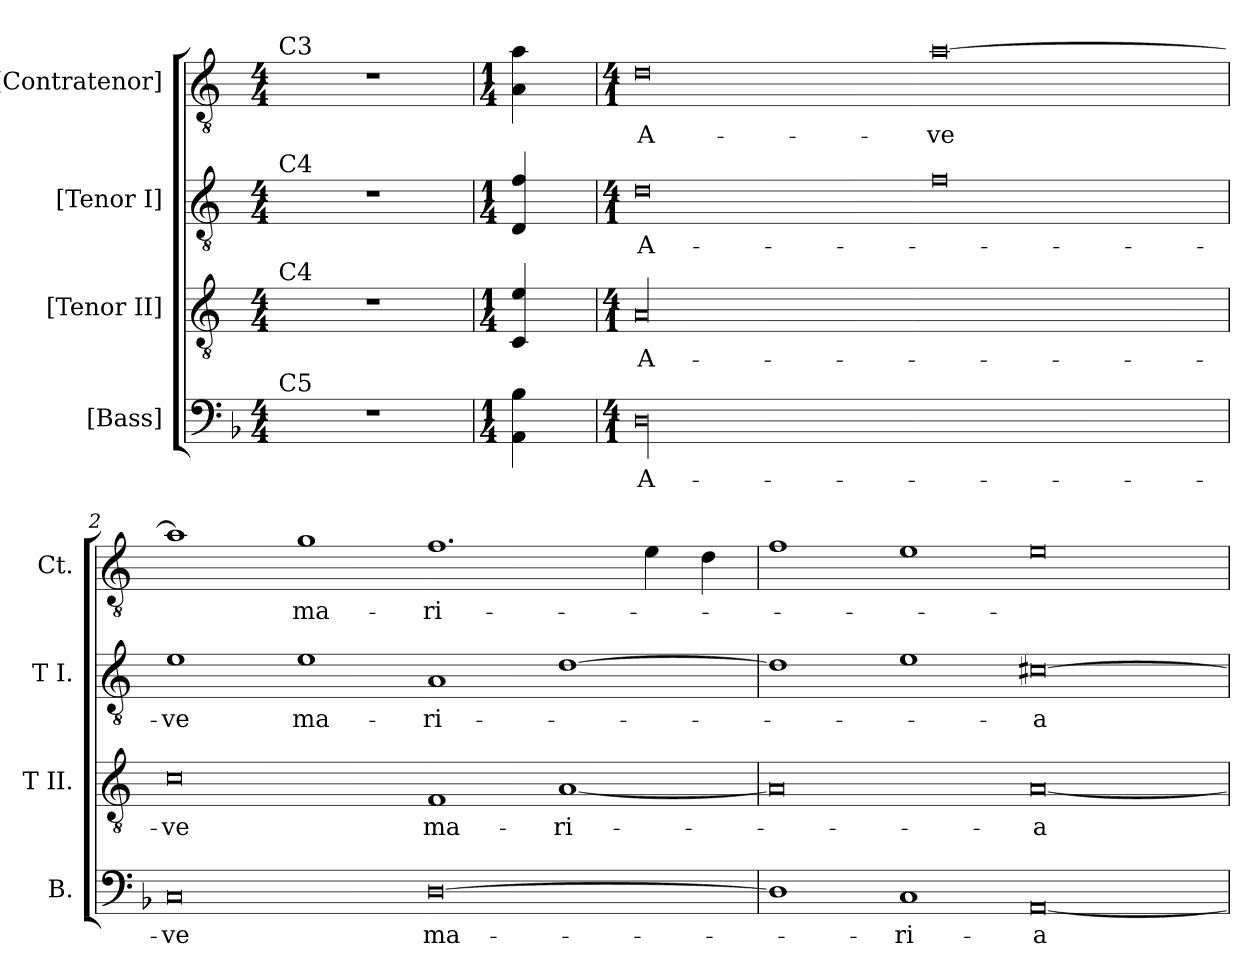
**kern	**text	**kern	**text	**kern	**text	**kern	**text
*part4	*part4	*part3	*part3	*part2	*part2	*part1	*part1
*staff4	*staff4	*staff3	*staff3	*staff2	*staff2	*staff1	*staff1
*I"[Bass]	*	*I"[Tenor II]	*	*I"[Tenor I]	*	*I"[Contratenor]	*
*I'B.	*	*I'T II.	*	*I'T I.	*	*I'Ct.	*
!!LO:PB:g=z
*clefF4	*	*clefGv2	*	*clefGv2	*	*clefGv2	*
*	*	*ITrd7c12	*	*ITrd7c12	*	*ITrd7c12	*
*k[b-]	*	*k[]	*	*k[]	*	*k[]	*
*F:	*	*C:	*	*C:	*	*C:	*
*M4/4	*	*M4/4	*	*M4/4	*	*M4/4	*
=1	=1	=1	=1	=1	=1	=1	=1
!	!	!	!	!	!	!LO:TX:a:t=C3	!
!	!	!	!	!LO:TX:a:t=C4	!	!	!
!	!	!LO:TX:a:t=C4	!	!	!	!	!
!LO:TX:a:t=C5	!	!	!	!	!	!	!
1r	.	1r	.	1r	.	1r	.
=2	=2	=2	=2	=2	=2	=2	=2
*M1/4	*	*M1/4	*	*M1/4	*	*M1/4	*
4AAi\ 4B-i	.	4CCi/ 4Ei	.	4DDi/ 4Fi	.	4AAi\ 4Ai	.
=1	=1	=1	=1	=1	=1	=1	=1
*M4/1	*	*M4/1	*	*M4/1	*	*M4/1	*
!	!LO:LY:b:color=#000000	!	!	!	!	!	!
!	!	!	!LO:LY:b:color=#000000	!	!	!	!
!	!	!	!	!	!LO:LY:b:color=#000000	!	!
!	!	!	!	!	!	!	!LO:LY:b:color=#000000
00Di	A-	00AAi	A-	0Di	A-	0Di	A-
!	!	!	!	!	!	!	!LO:LY:b:color=#000000
.	.	.	.	0Fi	.	[>0Ai	-ve
=2	=2	=2	=2	=2	=2	=2	=2
!	!LO:LY:b:color=#000000	!	!	!	!	!	!
!	!	!	!LO:LY:b:color=#000000	!	!	!	!
!	!	!	!	!	!LO:LY:b:color=#000000	!	!
0Ci	-ve	0Ci	-ve	1Ei	-ve	1Ai]	.
!	!	!	!	!	!LO:LY:b:color=#000000	!	!
!	!	!	!	!	!	!	!LO:LY:b:color=#000000
.	.	.	.	1Ei	ma-	1Gi	ma-
!	!LO:LY:b:color=#000000	!	!	!	!	!	!
!	!	!	!LO:LY:b:color=#000000	!	!	!	!
!	!	!	!	!	!LO:LY:b:color=#000000	!	!
!	!	!	!	!	!	!	!LO:LY:b:color=#000000
[>0Di	ma-	1FFi	ma-	1AAi	-ri-	1.Fi	-ri-
!	!	!	!LO:LY:b:color=#000000	!	!	!	!
.	.	[<1AAi	-ri-	[>1Di	.	.	.
.	.	.	.	.	.	4Ei\	.
.	.	.	.	.	.	4Di\	.
=3	=3	=3	=3	=3	=3	=3	=3
1Di]	.	0AAi]	.	1Di]	.	1Fi	.
!	!LO:LY:b:color=#000000	!	!	!	!	!	!
1Ci	-ri-	.	.	1Ei	.	1Ei	.
!	!LO:LY:b:color=#000000	!	!	!	!	!	!
!	!	!	!LO:LY:b:color=#000000	!	!	!	!
!	!	!	!	!	!LO:LY:b:color=#000000	!	!
[<0AAi	-a	[<0AAi	-a	[>0C#Xi	-a	0Ei	.
=	=	=	=	=	=	=	=
*-	*-	*-	*-	*-	*-	*-	*-
